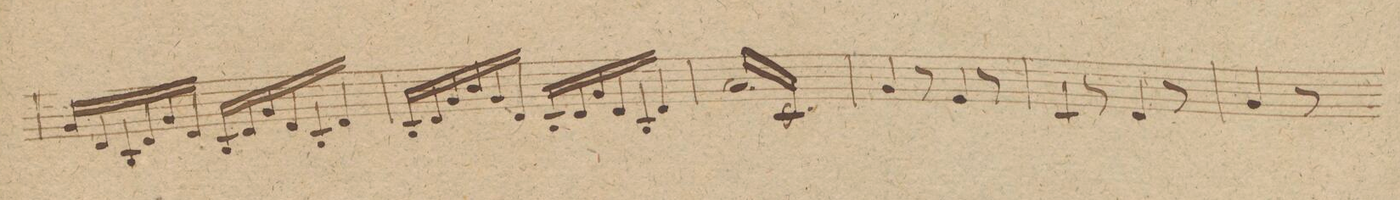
**kern	**dynam
*I"Alto Viola	*
*clefC3	*
*k[]	*
*M6/8	*
16A/LL	.
16E/	.
16C/	.
16E/	.
16A/	.
16E/JJ	.
16C/LL	.
16E/	.
16A/	.
16E/	.
16C/	.
16E/JJ	.
=140	=140
16C/LL	.
16E/	.
16A/	.
16E/	.
16C/	.
16E/JJ	.
16C/LL	.
16E/	.
16A/	.
16E/	.
16C/	.
16E/JJ	.
=141	=141
16B/LL	.
16D/	.
16B/	.
16D/	.
16B/	.
16D/	.
16B/	.
16D/	.
16B/	.
16D/	.
16B/	.
16D/JJ	.
=142	=142
4A/	.
8r	.
4F/	.
8r	.
=143	=143
4D/	.
8r	.
4E/	.
8r	.
=144	=144
4A/	.
8r	.
*-	*-
